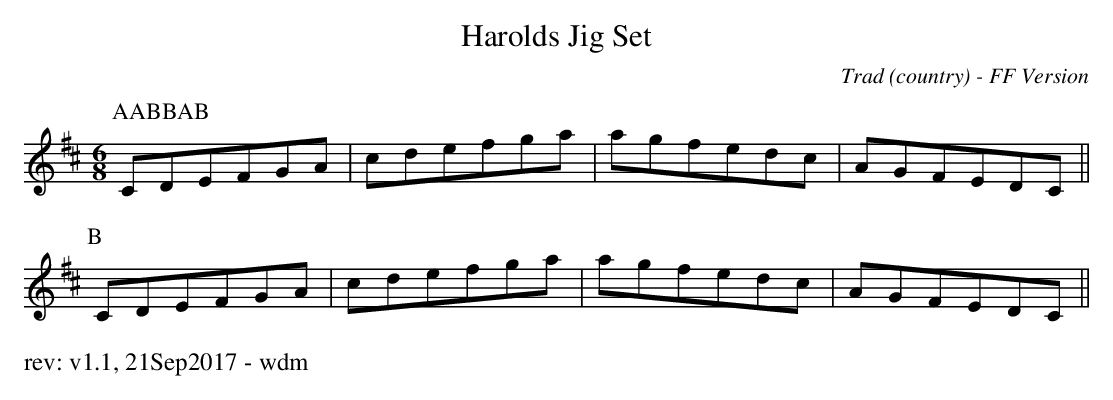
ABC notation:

X:1
T: Harolds Jig Set
O: Trad (country) - FF Version
M: 6/8
K: Dmaj
P: AABBAB
P:A
CDEFGA|cdefga|agfedc|AGFEDC||
P:B
CDEFGA|cdefga|agfedc|AGFEDC||
